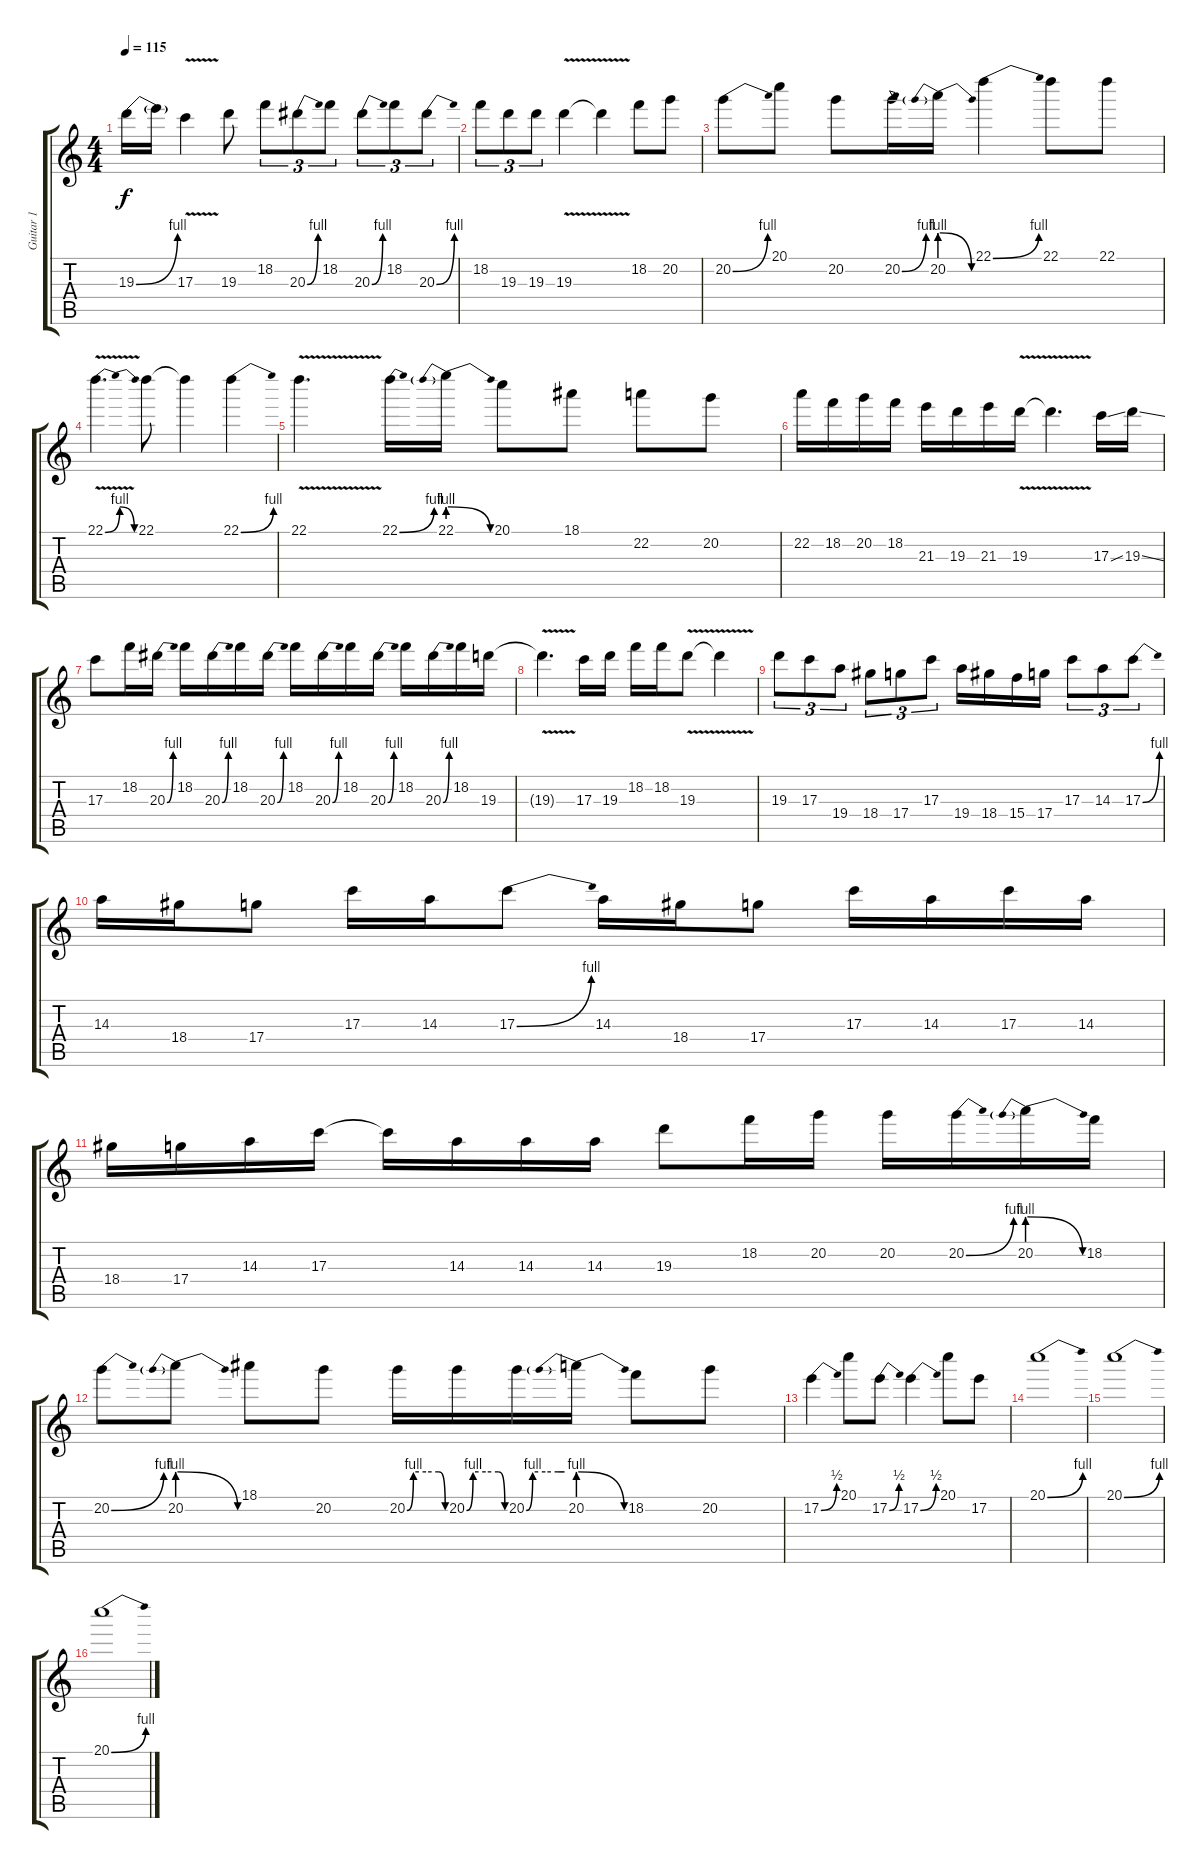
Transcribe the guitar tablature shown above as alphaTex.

\track ("Guitar 1" "Guitar 1") {instrument overdrivenguitar}
\staff {score tabs}
\tuning (E4 B3 G3 D3 A2 E2) {hide}
\ts (4 4)
\tempo 115
\clef g2
\ks c
19.3{be (bend 0 0 60 4)}.16{dy f} 19.3{t}.16 17.3{v}.4 19.3.8 18.2.8{tu (3 2)} 20.3{be (bend 0 0 60 4)}.8{tu (3 2)} 18.2.8{tu (3 2)} 20.3{be (bend 0 0 60 4)}.8{tu (3 2)} 18.2.8{tu (3 2)} 20.3{be (bend 0 0 60 4)}.8{tu (3 2)} |
18.2.8{tu (3 2)} 19.3.8{tu (3 2)} 19.3.8{tu (3 2)} 19.3{v}.4 19.3{v t}.4 18.2.8 20.2.8 |
20.2{be (bend 0 0 60 4)}.8 20.1.8 20.2.8 20.2{be (bend 0 0 60 4)}.16 20.2{be (prebendrelease 0 4 60 0)}.16 22.1{be (bend 0 0 60 4)}.4 22.1.8 22.1.8 |
22.1{be (bendrelease 0 0 10 4 50 4 60 0) v}.4{d} 22.1.8 22.1{t}.4 22.1{be (bend 0 0 60 4)}.4 |
22.1{v}.4{d} 22.1{be (bend 0 0 60 4)}.16 22.1{be (prebendrelease 0 4 60 0)}.16 20.1.8 18.1.8 22.2.8 20.2.8 |
22.2.16 18.2.16 20.2.16 18.2.16 21.3.16 19.3.16 21.3.16 19.3{v}.16 19.3{v t}.4{d} 17.3{ss}.16 19.3{ss}.16 |
17.3.8 18.2.16 20.3{be (bend 0 0 60 4)}.16 18.2.16 20.3{be (bend 0 0 60 4)}.16 18.2.16 20.3{be (bend 0 0 60 4)}.16 18.2.16 20.3{be (bend 0 0 60 4)}.16 18.2.16 20.3{be (bend 0 0 60 4)}.16 18.2.16 20.3{be (bend 0 0 60 4)}.16 18.2.16 19.3.16 |
19.3{v t}.4{d} 17.3.16 19.3.16 18.2.16 18.2.16 19.3{v}.8 19.3{v t}.4 |
19.3.8{tu (3 2)} 17.3.8{tu (3 2)} 19.4.8{tu (3 2)} 18.4.8{tu (3 2)} 17.4.8{tu (3 2)} 17.3.8{tu (3 2)} 19.4.16 18.4.16 15.4.16 17.4.16 17.3.8{tu (3 2)} 14.3.8{tu (3 2)} 17.3{be (bend 0 0 60 4)}.8{tu (3 2)} |
14.3.16 18.4.16 17.4.8 17.3.16 14.3.16 17.3{be (bend 0 0 60 4)}.8 14.3.16 18.4.16 17.4.8 17.3.16 14.3.16 17.3.16 14.3.16 |
18.4.16 17.4.16 14.3.16 17.3.16 17.3{t}.16 14.3.16 14.3.16 14.3.16 19.3.8 18.2.16 20.2.16 20.2.16 20.2{be (bend 0 0 60 4)}.16 20.2{be (prebendrelease 0 4 60 0)}.16 18.2.16 |
20.2{be (bend 0 0 60 4)}.8 20.2{be (prebendrelease 0 4 60 0)}.8 18.1.8 20.2.8 20.2{be (custom 0 0 10 4 30 4 50 4 60 0)}.16 20.2{be (custom 0 0 10 4 30 4 50 4 60 0)}.16 20.2{be (custom 0 0 10 4 30 4 50 4 60 4)}.16 20.2{be (prebendrelease 0 4 60 0)}.16 18.2.8 20.2.8 |
17.2{be (bend 0 0 60 2)}.4 20.1.8 17.2{be (bend 0 0 60 2)}.8 17.2{be (bend 0 0 60 2)}.4 20.1.8 17.2.8 |
20.1{be (bend 0 0 60 4)}.1 |
20.1{be (bend 0 0 60 4)}.1 |
20.1{be (bend 0 0 60 4)}.1
